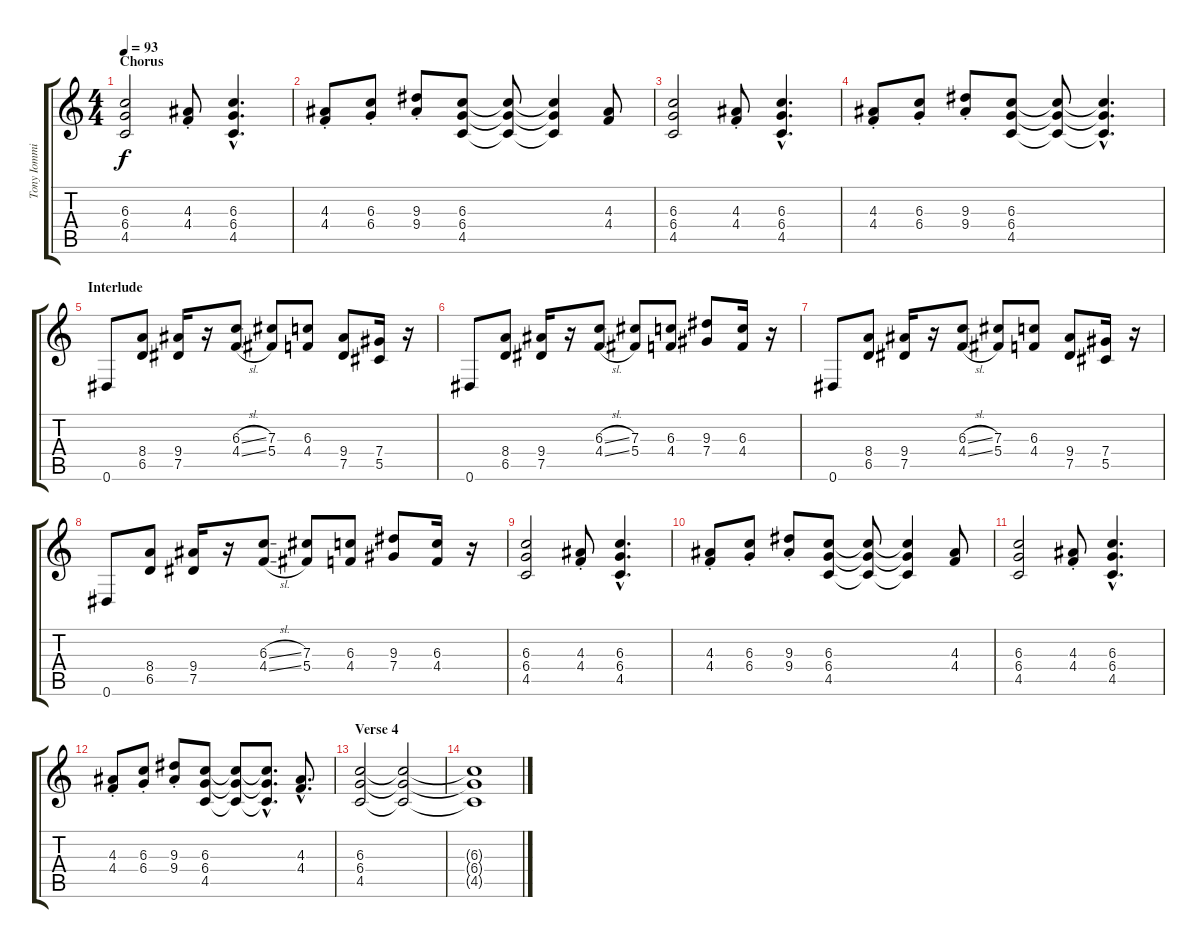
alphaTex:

\track ("Tony Iommi" "Tony Iommi") {instrument distortionguitar}
\staff {score tabs}
\tuning (Eb4 Bb3 Gb3 Db3 Ab2 Eb2) {hide}
\ts (4 4)
\section ("" "Chorus")
\tempo 93
\clef g2
\ks c
(6.3 6.4 4.5).2{dy f} (4.3{st} 4.4{st}).8 (6.3{hac} 6.4{hac} 4.5{hac}).4{d} |
(4.3{st} 4.4{st}).8 (6.3{st} 6.4{st}).8 (9.3{st} 9.4{st}).8 (6.3 6.4 4.5).8 (6.3{t} 6.4{t} 4.5{t}).8 (6.3{t} 6.4{t} 4.5{t}).4 (4.3 4.4).8 |
(6.3 6.4 4.5).2 (4.3{st} 4.4{st}).8 (6.3{hac} 6.4{hac} 4.5{hac}).4{d} |
(4.3{st} 4.4{st}).8 (6.3{st} 6.4{st}).8 (9.3{st} 9.4{st}).8 (6.3 6.4 4.5).8 (6.3{t} 6.4{t} 4.5{t}).8 (6.3{hac t} 6.4{hac t} 4.5{hac t}).4{d} |
\section ("" "Interlude")
0.6.8 (8.4 6.5).8 (9.4 7.5).16 r.16 (6.3{sl} 4.4{sl}).8 (7.3 5.4).8 (6.3 4.4).8 (9.4 7.5).8 (7.4 5.5).16 r.16 |
0.6.8 (8.4 6.5).8 (9.4 7.5).16 r.16 (6.3{sl} 4.4{sl}).8 (7.3 5.4).8 (6.3 4.4).8 (9.3 7.4).8 (6.3 4.4).16 r.16 |
0.6.8 (8.4 6.5).8 (9.4 7.5).16 r.16 (6.3{sl} 4.4{sl}).8 (7.3 5.4).8 (6.3 4.4).8 (9.4 7.5).8 (7.4 5.5).16 r.16 |
0.6.8 (8.4 6.5).8 (9.4 7.5).16 r.16 (6.3{sl} 4.4{sl}).8 (7.3 5.4).8 (6.3 4.4).8 (9.3 7.4).8 (6.3 4.4).16 r.16 |
(6.3 6.4 4.5).2 (4.3{st} 4.4{st}).8 (6.3{hac} 6.4{hac} 4.5{hac}).4{d} |
(4.3{st} 4.4{st}).8 (6.3{st} 6.4{st}).8 (9.3{st} 9.4{st}).8 (6.3 6.4 4.5).8 (6.3{t} 6.4{t} 4.5{t}).8 (6.3{t} 6.4{t} 4.5{t}).4 (4.3 4.4).8 |
(6.3 6.4 4.5).2 (4.3{st} 4.4{st}).8 (6.3{hac} 6.4{hac} 4.5{hac}).4{d} |
(4.3{st} 4.4{st}).8 (6.3{st} 6.4{st}).8 (9.3{st} 9.4{st}).8 (6.3 6.4 4.5).8 (6.3{t} 6.4{t} 4.5{t}).8 (6.3{hac t} 6.4{hac t} 4.5{hac t}).8{d} (4.3{hac} 4.4{hac}).8{d} |
\section ("" "Verse 4")
(6.3 6.4 4.5).2 (6.3{t} 6.4{t} 4.5{t}).2{volume 1} |
(6.3{t} 6.4{t} 4.5{t}).1
